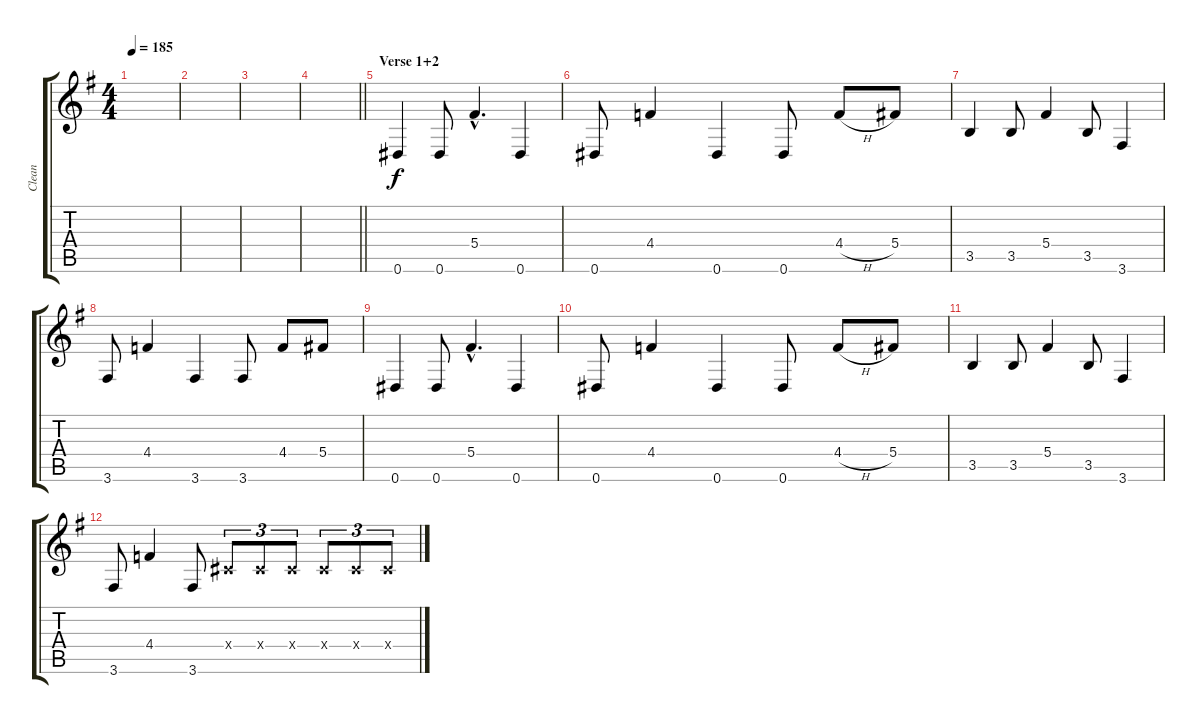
\track ("Clean" "Clean") {instrument electricguitarclean}
\staff {score tabs}
\tuning (Eb4 Bb3 Gb3 Db3 Ab2 Eb2) {hide}
\ts (4 4)
\tempo 185
\clef g2
\ks eminor
|
|
|
\barLineRight lightlight
|
\section ("" "Verse 1+2")
0.6.4 0.6.8 5.4{hac}.4{d} 0.6.4 |
0.6.8 4.4.4 0.6.4 0.6.8 4.4{h}.8 5.4.8 |
3.5.4 3.5.8 5.4.4 3.5.8 3.6.4 |
3.6.8 4.4.4 3.6.4 3.6.8 4.4.8 5.4.8 |
0.6.4 0.6.8 5.4{hac}.4{d} 0.6.4 |
0.6.8 4.4.4 0.6.4 0.6.8 4.4{h}.8 5.4.8 |
3.5.4 3.5.8 5.4.4 3.5.8 3.6.4 |
3.6.8 4.4.4 3.6.8 0.4{x}.8{tu (3 2)} 0.4{x}.8{tu (3 2)} 0.4{x}.8{tu (3 2)} 0.4{x}.8{tu (3 2)} 0.4{x}.8{tu (3 2)} 0.4{x}.8{tu (3 2)}
